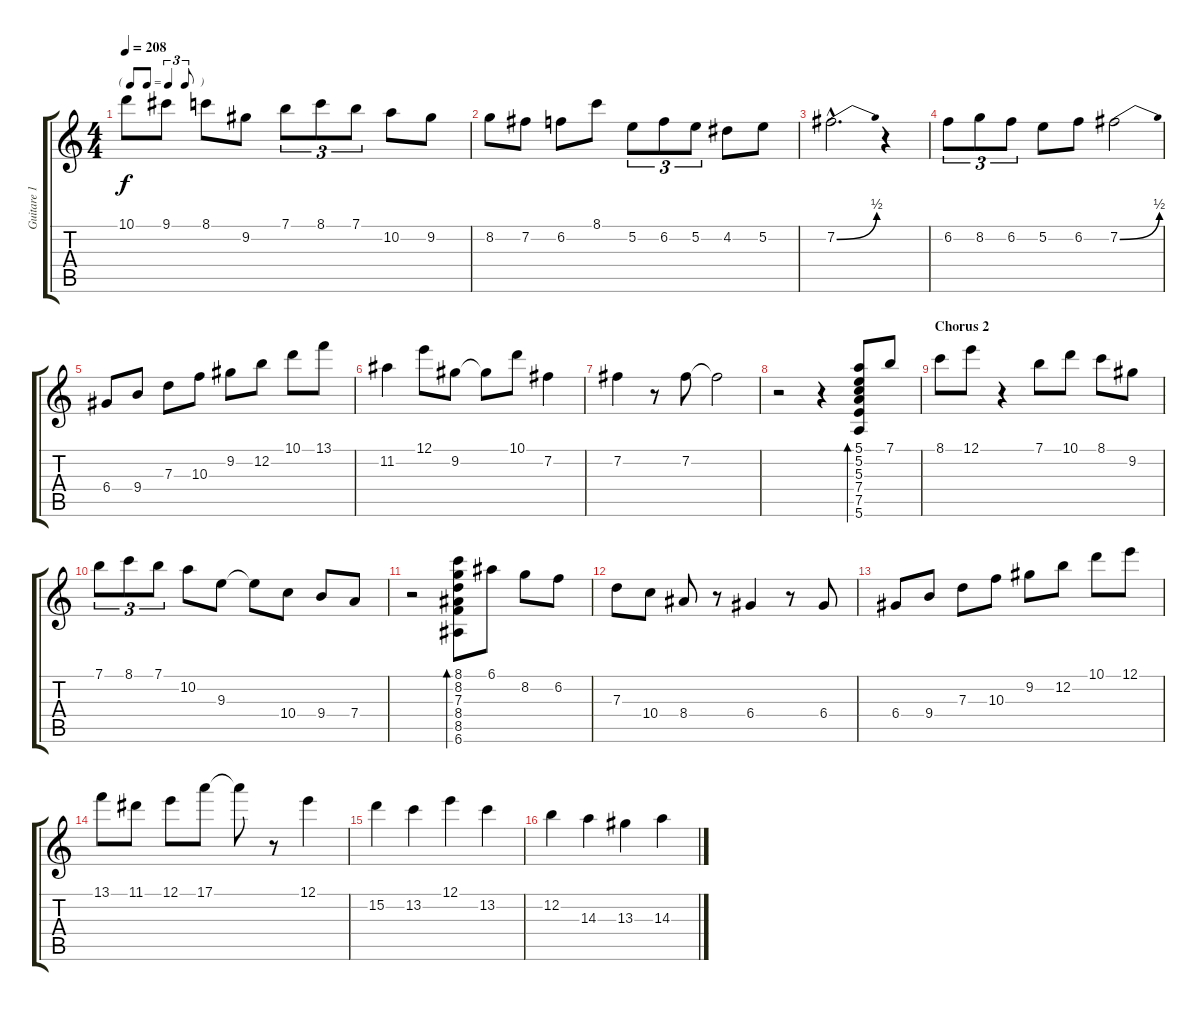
\track ("Guitare 1" "Guitare 1") {instrument acousticguitarsteel}
\staff {score tabs}
\tuning (E4 B3 G3 D3 A2 E2) {hide}
\ts (4 4)
\tf triplet8th
\tempo 208
\clef g2
\ks c
10.1.8{dy f} 9.1.8 8.1.8 9.2.8 7.1.8{tu (3 2)} 8.1.8{tu (3 2)} 7.1.8{tu (3 2)} 10.2.8 9.2.8 |
8.2.8 7.2.8 6.2.8 8.1.8 5.2.8{tu (3 2)} 6.2.8{tu (3 2)} 5.2.8{tu (3 2)} 4.2.8 5.2.8 |
7.2{be (bend 0 0 60 2) hac}.2{d} r.4 |
6.2.8{tu (3 2)} 8.2.8{tu (3 2)} 6.2.8{tu (3 2)} 5.2.8 6.2.8 7.2{be (bend 0 0 60 2)}.2 |
6.4.8 9.4.8 7.3.8 10.3.8 9.2.8 12.2.8 10.1.8 13.1.8 |
11.2.4 12.1.8 9.2.8 9.2{t}.8 10.1.8 7.2.4 |
7.2.4 r.8 7.2.8 7.2{t}.2 |
r.2 r.4 (5.1 5.2 5.3 7.4 7.5 5.6).8{bd 240} 7.1.8 |
\section ("" "Chorus 2")
8.1.8 12.1.8 r.4 7.1.8 10.1.8 8.1.8 9.2.8 |
7.1.8{tu (3 2)} 8.1.8{tu (3 2)} 7.1.8{tu (3 2)} 10.2.8 9.3.8 9.3{t}.8 10.4.8 9.4.8 7.4.8 |
r.2 (8.1 8.2 7.3 8.4 8.5 6.6).8{bd 240} 6.1.8 8.2.8 6.2.8 |
7.3.8 10.4.8 8.4.8 r.8 6.4.4 r.8 6.4.8 |
6.4.8 9.4.8 7.3.8 10.3.8 9.2.8 12.2.8 10.1.8 12.1.8 |
13.1.8 11.1.8 12.1.8 17.1.8 17.1{t}.8 r.8 12.1.4 |
15.2.4 13.2.4 12.1.4 13.2.4 |
12.2.4 14.3.4 13.3.4 14.3.4
